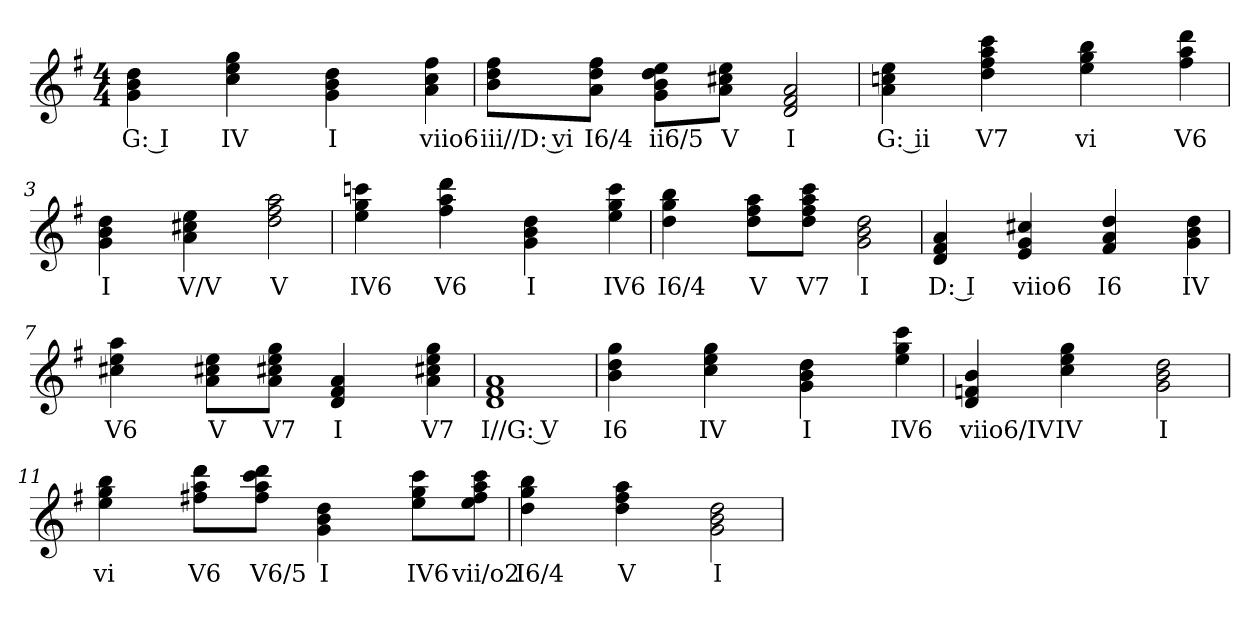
**kern	**text
*part1	*part1
*staff1	*staff1
*k[f#]	*
*G:	*
*M4/4	*
=	=
4g 4b 4dd	G: I
4ryy	.
4cc 4ee 4gg	IV
4ryy	.
4g 4b 4dd	I
4ryy	.
4a 4cc 4ff#	viio6
=1	=1
8b 8dd 8ff#L	iii//D: vi
8ryy	.
8a 8dd 8ff#J	I6/4
8ryy	.
8g 8b 8dd 8eeL	ii6/5
8ryy	.
8a 8cc#X 8eeJ	V
8ryy	.
2d 2f# 2a	I
=2	=2
4a 4ccn 4ee	G: ii
4ryy	.
4dd 4ff# 4aa 4ccc	V7
4ryy	.
4ee 4gg 4bb	vi
4ryy	.
4ff# 4aa 4ddd	V6
=3	=3
4g 4b 4dd	I
4ryy	.
4a 4cc#X 4ee	V/V
4ryy	.
2dd 2ff# 2aa	V
=4	=4
4ee 4gg 4cccn	IV6
4ryy	.
4ff# 4aa 4ddd	V6
4ryy	.
4g 4b 4dd	I
4ryy	.
4ee 4gg 4ccc	IV6
=5	=5
4dd 4gg 4bb	I6/4
4ryy	.
8dd 8ff# 8aaL	V
8ryy	.
8dd 8ff# 8aa 8cccJ	V7
8ryy	.
2g 2b 2dd	I
=6	=6
4d 4f# 4a	D: I
4ryy	.
4e 4g 4cc#X	viio6
4ryy	.
4f# 4a 4dd	I6
4ryy	.
4g 4b 4dd	IV
=7	=7
4cc#X 4ee 4aa	V6
4ryy	.
8a 8cc#X 8eeL	V
8ryy	.
8a 8cc#X 8ee 8ggJ	V7
8ryy	.
4d 4f# 4a	I
4ryy	.
4a 4cc#X 4ee 4gg	V7
=8	=8
1d 1f# 1a	I//G: V
=9	=9
4b 4dd 4gg	I6
4ryy	.
4cc 4ee 4gg	IV
4ryy	.
4g 4b 4dd	I
4ryy	.
4ee 4gg 4ccc	IV6
=10	=10
4d 4fn 4b	viio6/IV
4ryy	.
4cc 4ee 4gg	IV
4ryy	.
2g 2b 2dd	I
=11	=11
4ee 4gg 4bb	vi
4ryy	.
8ff#X 8aa 8dddL	V6
8ryy	.
8ff# 8aa 8ccc 8dddJ	V6/5
8ryy	.
4g 4b 4dd	I
4ryy	.
8ee 8gg 8cccL	IV6
8ryy	.
8ee 8ff# 8aa 8cccJ	vii/o2
=12	=12
4dd 4gg 4bb	I6/4
4ryy	.
4dd 4ff# 4aa	V
4ryy	.
2g 2b 2dd	I
=	=
*-	*-
